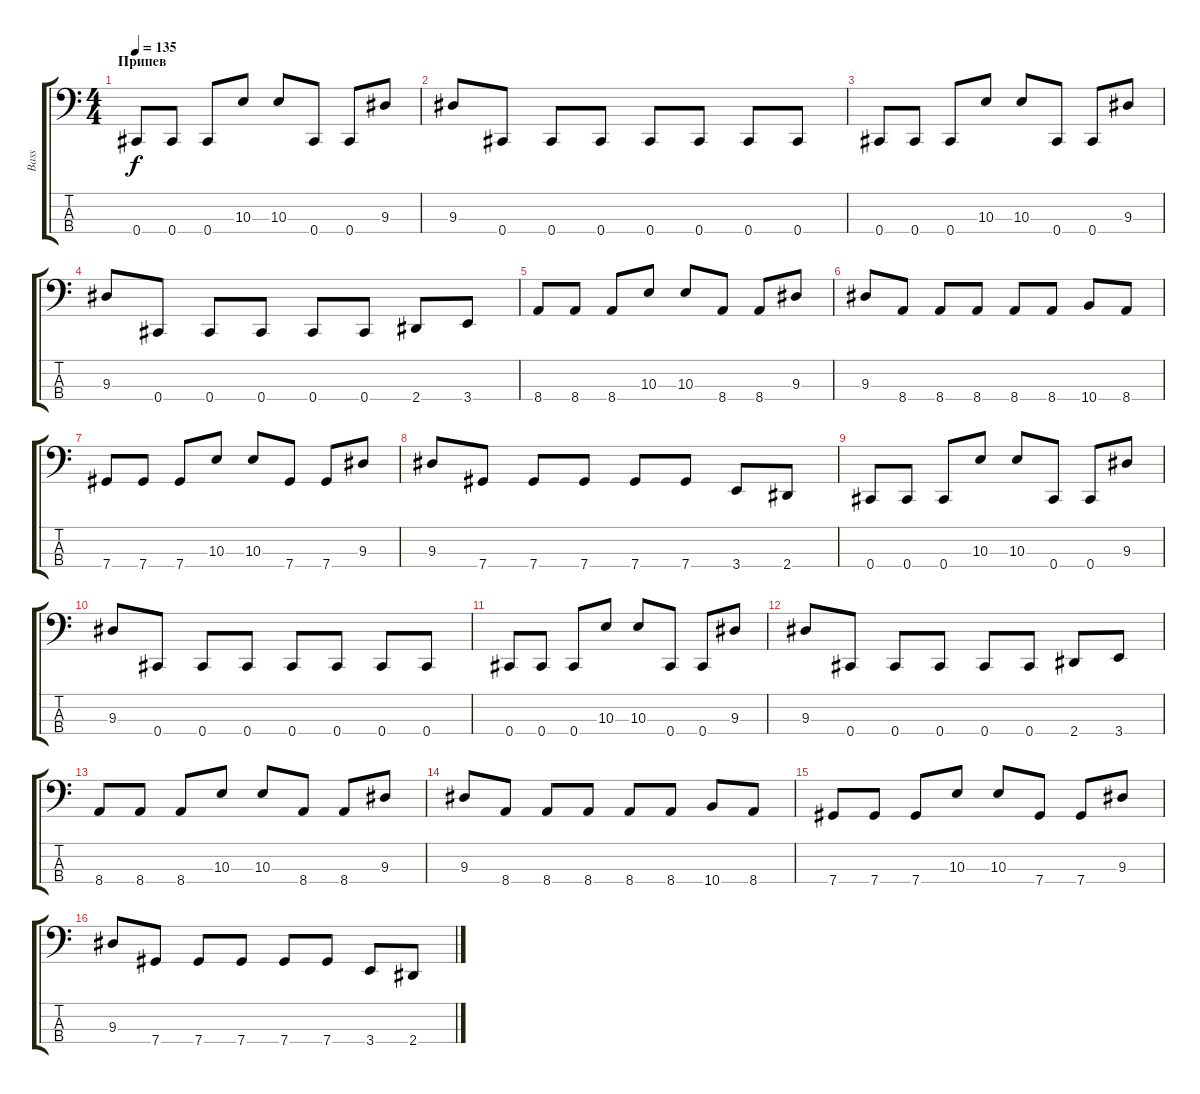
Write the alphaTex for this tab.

\track ("Bass" "Bass") {instrument electricbasspick}
\staff {score tabs}
\tuning (E2 B1 Gb1 Db1) {hide}
\ts (4 4)
\section ("" "Припев ")
\tempo 135
\clef f4
\ks c
0.4.8{dy f} 0.4.8 0.4.8 10.3.8 10.3.8 0.4.8 0.4.8 9.3.8 |
9.3.8 0.4.8 0.4.8 0.4.8 0.4.8 0.4.8 0.4.8 0.4.8 |
0.4.8 0.4.8 0.4.8 10.3.8 10.3.8 0.4.8 0.4.8 9.3.8 |
9.3.8 0.4.8 0.4.8 0.4.8 0.4.8 0.4.8 2.4.8 3.4.8 |
8.4.8 8.4.8 8.4.8 10.3.8 10.3.8 8.4.8 8.4.8 9.3.8 |
9.3.8 8.4.8 8.4.8 8.4.8 8.4.8 8.4.8 10.4.8 8.4.8 |
7.4.8 7.4.8 7.4.8 10.3.8 10.3.8 7.4.8 7.4.8 9.3.8 |
9.3.8 7.4.8 7.4.8 7.4.8 7.4.8 7.4.8 3.4.8 2.4.8 |
0.4.8 0.4.8 0.4.8 10.3.8 10.3.8 0.4.8 0.4.8 9.3.8 |
9.3.8 0.4.8 0.4.8 0.4.8 0.4.8 0.4.8 0.4.8 0.4.8 |
0.4.8 0.4.8 0.4.8 10.3.8 10.3.8 0.4.8 0.4.8 9.3.8 |
9.3.8 0.4.8 0.4.8 0.4.8 0.4.8 0.4.8 2.4.8 3.4.8 |
8.4.8 8.4.8 8.4.8 10.3.8 10.3.8 8.4.8 8.4.8 9.3.8 |
9.3.8 8.4.8 8.4.8 8.4.8 8.4.8 8.4.8 10.4.8 8.4.8 |
7.4.8 7.4.8 7.4.8 10.3.8 10.3.8 7.4.8 7.4.8 9.3.8 |
9.3.8 7.4.8 7.4.8 7.4.8 7.4.8 7.4.8 3.4.8 2.4.8
